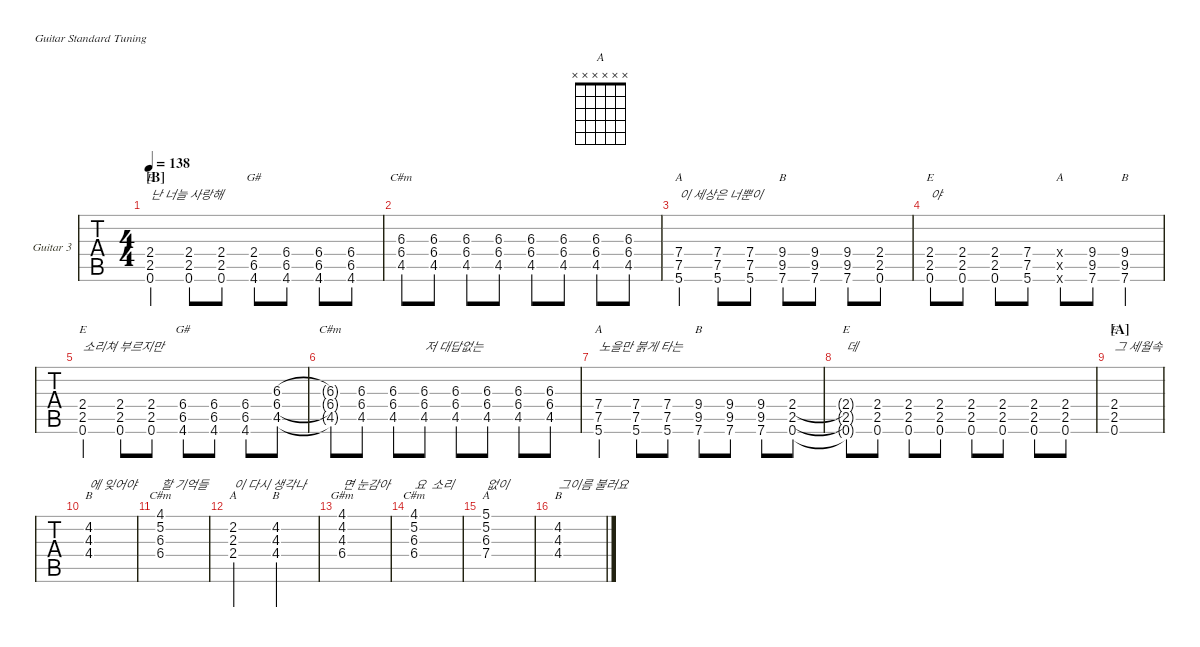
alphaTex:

\defaultSystemsLayout 4
\hideDynamics
\bracketExtendMode nobrackets
\firstSystemTrackNameOrientation horizontal
\track ("Guitar 3" "Guitar 3") {defaultSystemsLayout 4 instrument distortionguitar}
\staff {tabs}
\tuning (E4 B3 G3 D3 A2 E2)
\chord ("C#m" x x 6 6 4 x) {firstfret 4 showdiagram false showfingering false}
\chord ("A" x x x 7 7 5) {firstfret 5 showdiagram false showfingering false}
\chord ("B" x x x 9 9 7) {firstfret 7 showdiagram false showfingering false}
\chord ("E" x x x 2 2 0) {showdiagram false showfingering false barre 2}
\chord ("B" x 4 4 4 x x) {showdiagram false showfingering false barre (4 4)}
\chord ("C#m" 4 5 6 6 x x) {firstfret 4 showdiagram false showfingering false}
\chord ("A" x 2 2 2 x x) {showdiagram false showfingering false barre (2 2)}
\chord ("G#m" 4 4 4 6 x x) {firstfret 4 showdiagram false showfingering false barre (4 4)}
\chord ("A" 5 5 6 7 x x) {firstfret 5 showdiagram false showfingering false barre 5}
\chord ("G#" x x x 2 6 4) {firstfret 2 showdiagram false showfingering false}
\chord ("A" x x x x x x)
\ts (4 4)
\section ("B" "")
\tempo 138
\clef g2
\ks c
(2.4 2.5 0.6).4{ch "E" txt "난 너늘 사랑해" dy mf} (2.4 2.5 0.6).8 (2.4 2.5 0.6).8 (2.4 6.5{acc #} 4.6{acc #}).8{ch "G#"} (6.4{acc #} 6.5{acc #} 4.6{acc #}).8 (6.4{acc #} 6.5{acc #} 4.6{acc #}).8 (6.4{acc #} 6.5{acc #} 4.6{acc #}).8 |
(6.3{acc #} 6.4{acc #} 4.5{acc #}).8{ch "C#m"} (6.3{acc #} 6.4{acc #} 4.5{acc #}).8 (6.3{acc #} 6.4{acc #} 4.5{acc #}).8 (6.3{acc #} 6.4{acc #} 4.5{acc #}).8 (6.3{acc #} 6.4{acc #} 4.5{acc #}).8 (6.3{acc #} 6.4{acc #} 4.5{acc #}).8 (6.3{acc #} 6.4{acc #} 4.5{acc #}).8 (6.3{acc #} 6.4{acc #} 4.5{acc #}).8 |
(7.4 7.5 5.6).4{ch "A" txt "이 세상은 너뿐이"} (7.4 7.5 5.6).8 (7.4 7.5 5.6).8 (7.6 9.5{acc #} 9.4).8{ch "B"} (7.6 9.5{acc #} 9.4).8 (7.6 9.5{acc #} 9.4).8 (2.4 2.5 0.6).8 |
(2.4 2.5 0.6).8{ch "E" txt "야"} (0.6 2.5 2.4).8 (2.4 2.5 0.6).8 (5.6 7.5 7.4).8 (0.4{x} 0.5{x} 0.6{x}).8{ch "A"} (7.6 9.5{acc #} 9.4).8 (9.4{st} 9.5{st acc #} 7.6{st}).4{ch "B"} |
(2.4 2.5 0.6).4{ch "E" txt "소리쳐 부르지만"} (2.4 2.5 0.6).8 (2.4 2.5 0.6).8 (6.4{acc #} 6.5{acc #} 4.6{acc #}).8{ch "G#"} (6.4{acc #} 6.5{acc #} 4.6{acc #}).8 (6.4{acc #} 6.5{acc #} 4.6{acc #}).8 (6.3{acc #} 6.4{acc #} 4.5{acc #}).8 |
(6.3{t acc #} 6.4{t acc #} 4.5{t acc #}).8{ch "C#m"} (6.3{acc #} 6.4{acc #} 4.5{acc #}).8 (6.3{acc #} 6.4{acc #} 4.5{acc #}).8 (6.3{acc #} 6.4{acc #} 4.5{acc #}).8{txt "저 대답없는"} (6.3{acc #} 6.4{acc #} 4.5{acc #}).8 (6.3{acc #} 6.4{acc #} 4.5{acc #}).8 (6.3{acc #} 6.4{acc #} 4.5{acc #}).8 (6.3{acc #} 6.4{acc #} 4.5{acc #}).8 |
(7.4 7.5 5.6).4{ch "A" txt "노을만 붉게 타는"} (7.4 7.5 5.6).8 (7.4 7.5 5.6).8 (7.6 9.5{acc #} 9.4).8{ch "B"} (7.6 9.5{acc #} 9.4).8 (7.6 9.5{acc #} 9.4).8 (2.4 2.5 0.6).8 |
(2.4{t} 2.5{t} 0.6{t}).8{ch "E" txt "데"} (0.6 2.5 2.4).8 (0.6 2.5 2.4).8 (0.6 2.5 2.4).8 (0.6 2.5 2.4).8 (0.6 2.5 2.4).8 (0.6 2.5 2.4).8 (0.6 2.5 2.4).8 |
\section ("A" "")
(0.6 2.5 2.4).1{ch "E" txt "그 세월속" instrument electricguitarclean} |
(4.2{acc #} 4.3 4.4{acc #}).1{ch "B" txt "에 잊어야"} |
(4.1{acc #} 5.2 6.3{acc #} 6.4{acc #}).1{ch "C#m" txt "할 기억들"} |
(2.2{acc #} 2.3 2.4).2{ch "A" txt "이 다시 생각나"} (4.4{acc #} 4.3 4.2{acc #}).2{ch "B"} |
(4.1{acc #} 4.2{acc #} 4.3 6.4{acc #}).1{ch "G#m" txt "면 눈감아"} |
(4.1{acc #} 5.2 6.3{acc #} 6.4{acc #}).1{ch "C#m" txt "요  소리"} |
(5.1 5.2 6.3{acc #} 7.4).1{ch "A" txt "없이"} |
(4.4{acc #} 4.3 4.2{acc #}).1{ch "B" txt "그이름 불러요"}
